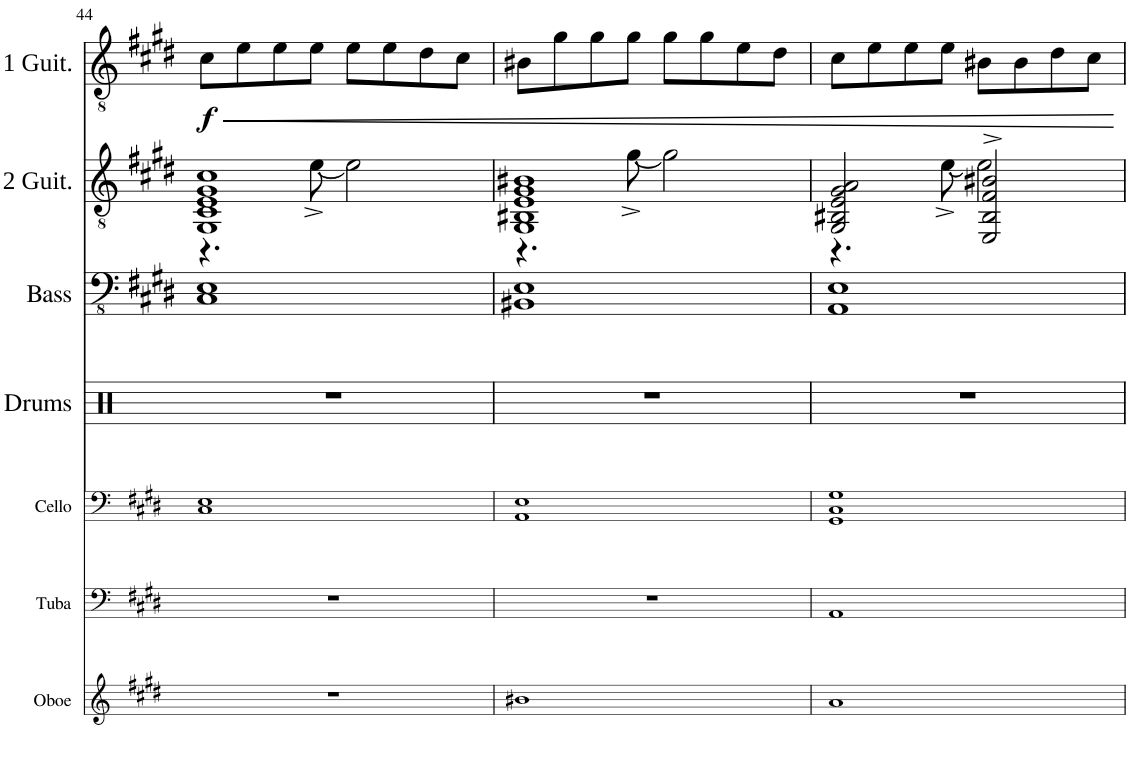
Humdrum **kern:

**kern	**kern	**kern	**kern	**kern	**kern	**dynam
*part6	*part5	*part4	*part3	*part2	*part1	*part1
*staff6	*staff5	*staff4	*staff3	*staff2	*staff1	*staff1
*I"Oboe	*I"Tuba	*I"Violoncello	*I"Bass Guitar	*I"Second Guitar	*I"First Guitar	*
*I'Oboe	*I'Tuba	*	*I'Bass	*I'2 Guit.	*I'1 Guit.	*
!!LO:PB:g=z
*clefG2	*clefF4	*clefF4	*clefFv4	*clefGv2	*clefGv2	*
*k[f#c#g#d#]	*k[f#c#g#d#]	*k[f#c#g#d#]	*k[f#c#g#d#]	*k[f#c#g#d#]	*k[f#c#g#d#]	*
*M4/4	*M4/4	*M4/4	*M4/4	*M4/4	*M4/4	*
=44	=44	=44	=44	=44	=44	=44
*	*	*	*	*^	*	*
!	!	!	!	!	!	!	!LO:HP:b
!	!	!	!	!	!	!	!LO:DY:n=1:b
1r	1r	1C# 1E	1CC# 1EE	1GG# 1C# 1E 1G# 1c#	4.r	8c#\L	< f
.	.	.	.	.	.	8e\	.
.	.	.	.	.	.	8e\	.
.	.	.	.	.	[8e^\	8e\J	.
.	.	.	.	.	2e\]	8e\L	.
.	.	.	.	.	.	8e\	.
.	.	.	.	.	.	8d#\	.
.	.	.	.	.	.	8c#\J	.
=45	=45	=45	=45	=45	=45	=45	=45
1b#X	1r	1AA 1E	1BBB#X 1EE	1GG# 1BB#X 1E 1G# 1B#X	4.r	8B#X\L	.
.	.	.	.	.	.	8g#\	.
.	.	.	.	.	.	8g#\	.
.	.	.	.	.	[8g#^\	8g#\J	.
.	.	.	.	.	2g#\]	8g#\L	.
.	.	.	.	.	.	8g#\	.
.	.	.	.	.	.	8e\	.
.	.	.	.	.	.	8d#\J	.
=46	=46	=46	=46	=46	=46	=46	=46
1a	1AA	1GG# 1C# 1G#	1AAA 1EE	2GG#/ 2BB#X/ 2E/ 2G#/ 2A/	4.r	8c#\L	.
.	.	.	.	.	.	8e\	.
.	.	.	.	.	.	8e\	.
.	.	.	.	.	[8e^\	8e\J	.
.	.	.	.	2EE/^ 2BB#/^ 2F#/^ 2B#X/^	2e\]	8B#X\L	.
.	.	.	.	.	.	8B#\	.
.	.	.	.	.	.	8d#\	.
.	.	.	.	.	.	8c#\J	.
*	*	*	*	*v	*v	*	*
.	.	.	.	.	.	[
=	=	=	=	=	=	=
*-	*-	*-	*-	*-	*-	*-
